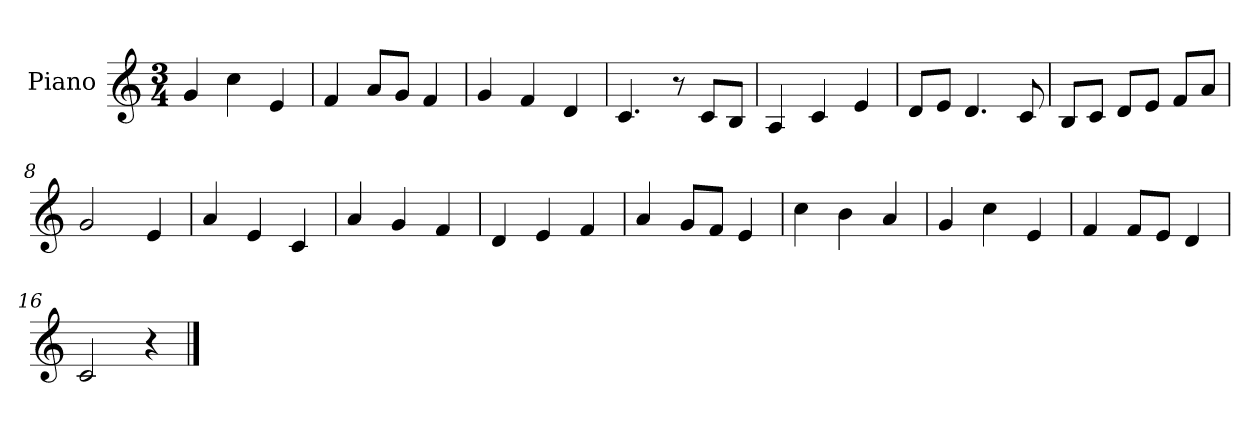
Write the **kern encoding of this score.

**kern
*part1
*staff1
*I"Piano
*I'Pno
*clefG2
*k[]
*M3/4
=1
4g/
4cc\
4e/
=2
4f/
8a/L
8g/J
4f/
=3
4g/
4f/
4d/
=4
4.c/
8r
8c/L
8B/J
=5
4A/
4c/
4e/
=6
8d/L
8e/J
4.d/
8c/
=7
8B/L
8c/J
8d/L
8e/J
8f/L
8a/J
=8
2g/
4e/
=9
4a/
4e/
4c/
=10
4a/
4g/
4f/
=11
4d/
4e/
4f/
=12
4a/
8g/L
8f/J
4e/
=13
4cc\
4b\
4a/
=14
4g/
4cc\
4e/
=15
4f/
8f/L
8e/J
4d/
=16
2c/
4r
==
*-
